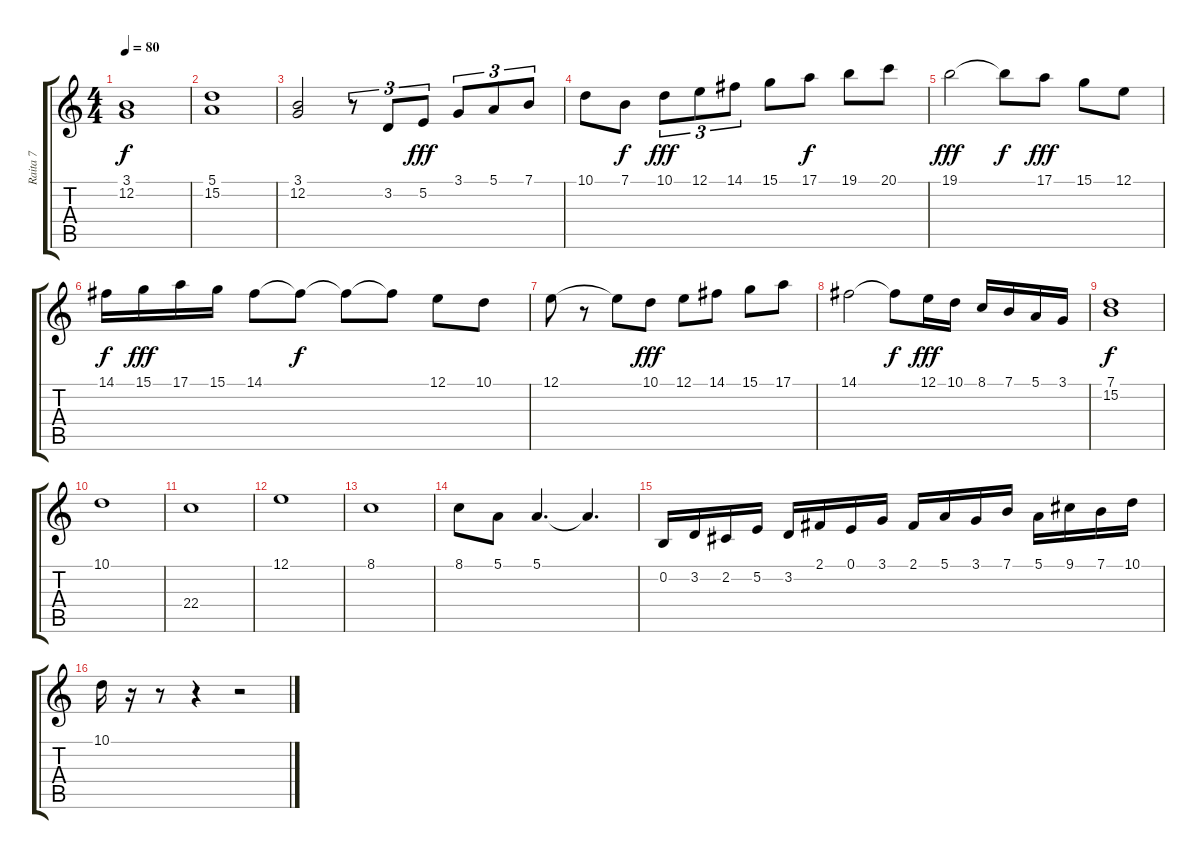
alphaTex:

\track ("Raita 7" "Raita 7") {instrument stringensemble1}
\staff {score tabs}
\tuning (E4 B3 G3 D3 A2 E2) {hide}
\ts (4 4)
\tempo 80
\clef g2
\ks c
(3.1 12.2).1{dy f volume 6} |
(5.1 15.2).1 |
(3.1 12.2).2 r.8{tu (3 2)} 3.2.8{tu (3 2) volume 8} 5.2.8{tu (3 2) dy fff} 3.1.8{tu (3 2)} 5.1.8{tu (3 2)} 7.1.8{tu (3 2)} |
10.1.8 7.1.8{dy f} 10.1.8{tu (3 2) dy fff} 12.1.8{tu (3 2)} 14.1.8{tu (3 2)} 15.1.8 17.1.8{dy f} 19.1.8 20.1.8 |
19.1.2{dy fff} 19.1{t}.8{dy f} 17.1.8{dy fff} 15.1.8 12.1.8 |
14.1.16{dy f} 15.1.16{dy fff} 17.1.16 15.1.16 14.1.8 14.1{t}.8{dy f} 14.1{t}.8 14.1{t}.8 12.1.8 10.1.8 |
12.1.8 r.8 12.1{t}.8 10.1.8{dy fff} 12.1.8 14.1.8 15.1.8 17.1.8 |
14.1.2 14.1{t}.8{dy f} 12.1.16{dy fff} 10.1.16 8.1.16 7.1.16 5.1.16 3.1.16 |
(7.1 15.2).1{dy f} |
10.1.1 |
22.4.1 |
12.1.1 |
8.1.1 |
8.1.8 5.1.8 5.1.4{d} 5.1{t}.4{d} |
0.2.16 3.2.16 2.2.16 5.2.16 3.2.16 2.1.16 0.1.16 3.1.16 2.1.16 5.1.16 3.1.16 7.1.16 5.1.16 9.1.16 7.1.16 10.1.16 |
10.1.16 r.16 r.8 r.4 r.2
